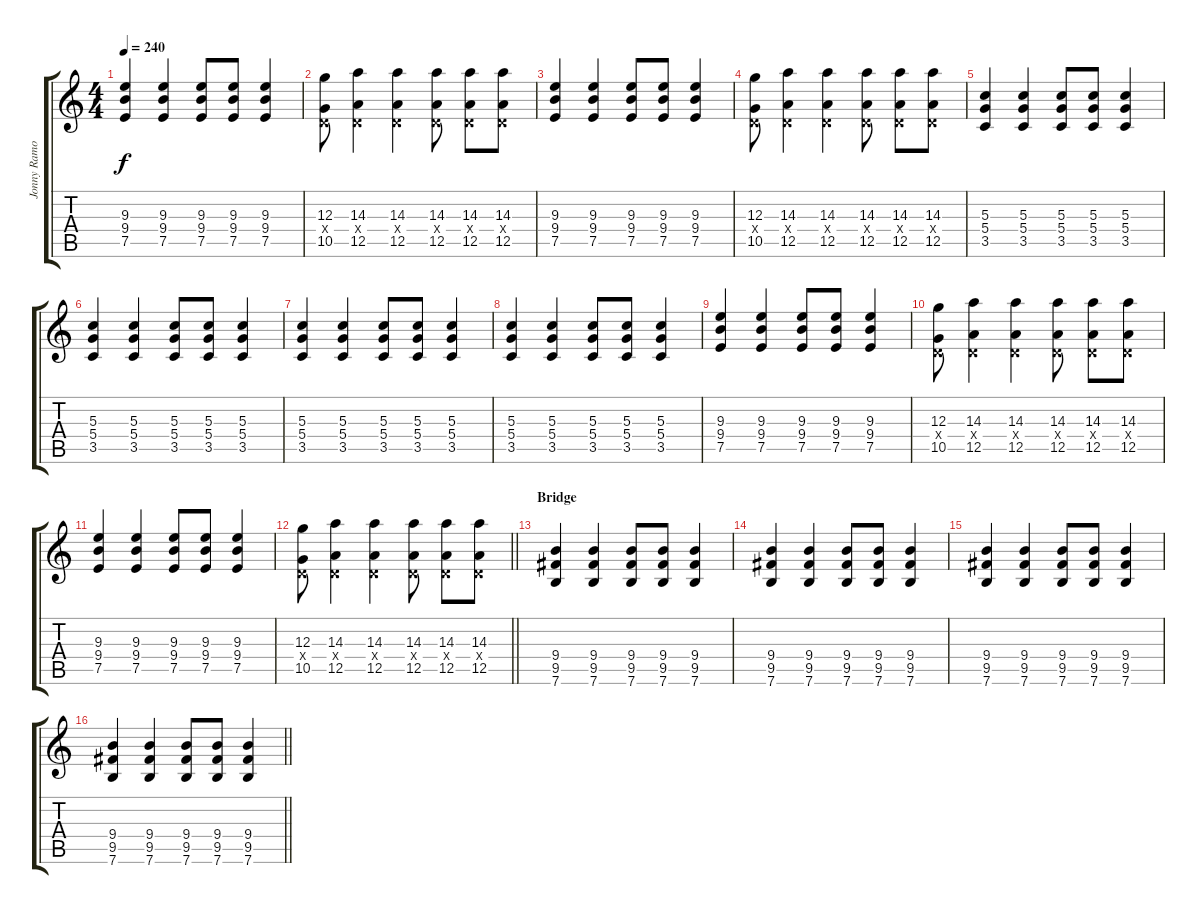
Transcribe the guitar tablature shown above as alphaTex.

\track ("Jonny Ramone" "Jonny Ramo") {instrument overdrivenguitar}
\staff {score tabs}
\tuning (E4 B3 G3 D3 A2 E2) {hide}
\ts (4 4)
\tempo 240
\clef g2
\ks c
(9.3 9.4 7.5).4{dy f} (9.3 9.4 7.5).4 (9.3 9.4 7.5).8 (9.3 9.4 7.5).8 (9.3 9.4 7.5).4 |
(12.3 0.4{x} 10.5).8 (14.3 0.4{x} 12.5).4 (14.3 0.4{x} 12.5).4 (14.3 0.4{x} 12.5).8 (14.3 0.4{x} 12.5).8 (14.3 0.4{x} 12.5).8 |
(9.3 9.4 7.5).4 (9.3 9.4 7.5).4 (9.3 9.4 7.5).8 (9.3 9.4 7.5).8 (9.3 9.4 7.5).4 |
(12.3 0.4{x} 10.5).8 (14.3 0.4{x} 12.5).4 (14.3 0.4{x} 12.5).4 (14.3 0.4{x} 12.5).8 (14.3 0.4{x} 12.5).8 (14.3 0.4{x} 12.5).8 |
(5.3 5.4 3.5).4 (5.3 5.4 3.5).4 (5.3 5.4 3.5).8 (5.3 5.4 3.5).8 (5.3 5.4 3.5).4 |
(5.3 5.4 3.5).4 (5.3 5.4 3.5).4 (5.3 5.4 3.5).8 (5.3 5.4 3.5).8 (5.3 5.4 3.5).4 |
(5.3 5.4 3.5).4 (5.3 5.4 3.5).4 (5.3 5.4 3.5).8 (5.3 5.4 3.5).8 (5.3 5.4 3.5).4 |
(5.3 5.4 3.5).4 (5.3 5.4 3.5).4 (5.3 5.4 3.5).8 (5.3 5.4 3.5).8 (5.3 5.4 3.5).4 |
(9.3 9.4 7.5).4 (9.3 9.4 7.5).4 (9.3 9.4 7.5).8 (9.3 9.4 7.5).8 (9.3 9.4 7.5).4 |
(12.3 0.4{x} 10.5).8 (14.3 0.4{x} 12.5).4 (14.3 0.4{x} 12.5).4 (14.3 0.4{x} 12.5).8 (14.3 0.4{x} 12.5).8 (14.3 0.4{x} 12.5).8 |
(9.3 9.4 7.5).4 (9.3 9.4 7.5).4 (9.3 9.4 7.5).8 (9.3 9.4 7.5).8 (9.3 9.4 7.5).4 |
\barLineRight lightlight
(12.3 0.4{x} 10.5).8 (14.3 0.4{x} 12.5).4 (14.3 0.4{x} 12.5).4 (14.3 0.4{x} 12.5).8 (14.3 0.4{x} 12.5).8 (14.3 0.4{x} 12.5).8 |
\section ("" "Bridge")
(9.4 9.5 7.6).4 (9.4 9.5 7.6).4 (9.4 9.5 7.6).8 (9.4 9.5 7.6).8 (9.4 9.5 7.6).4 |
(9.4 9.5 7.6).4 (9.4 9.5 7.6).4 (9.4 9.5 7.6).8 (9.4 9.5 7.6).8 (9.4 9.5 7.6).4 |
(9.4 9.5 7.6).4 (9.4 9.5 7.6).4 (9.4 9.5 7.6).8 (9.4 9.5 7.6).8 (9.4 9.5 7.6).4 |
\barLineRight lightlight
(9.4 9.5 7.6).4 (9.4 9.5 7.6).4 (9.4 9.5 7.6).8 (9.4 9.5 7.6).8 (9.4 9.5 7.6).4
